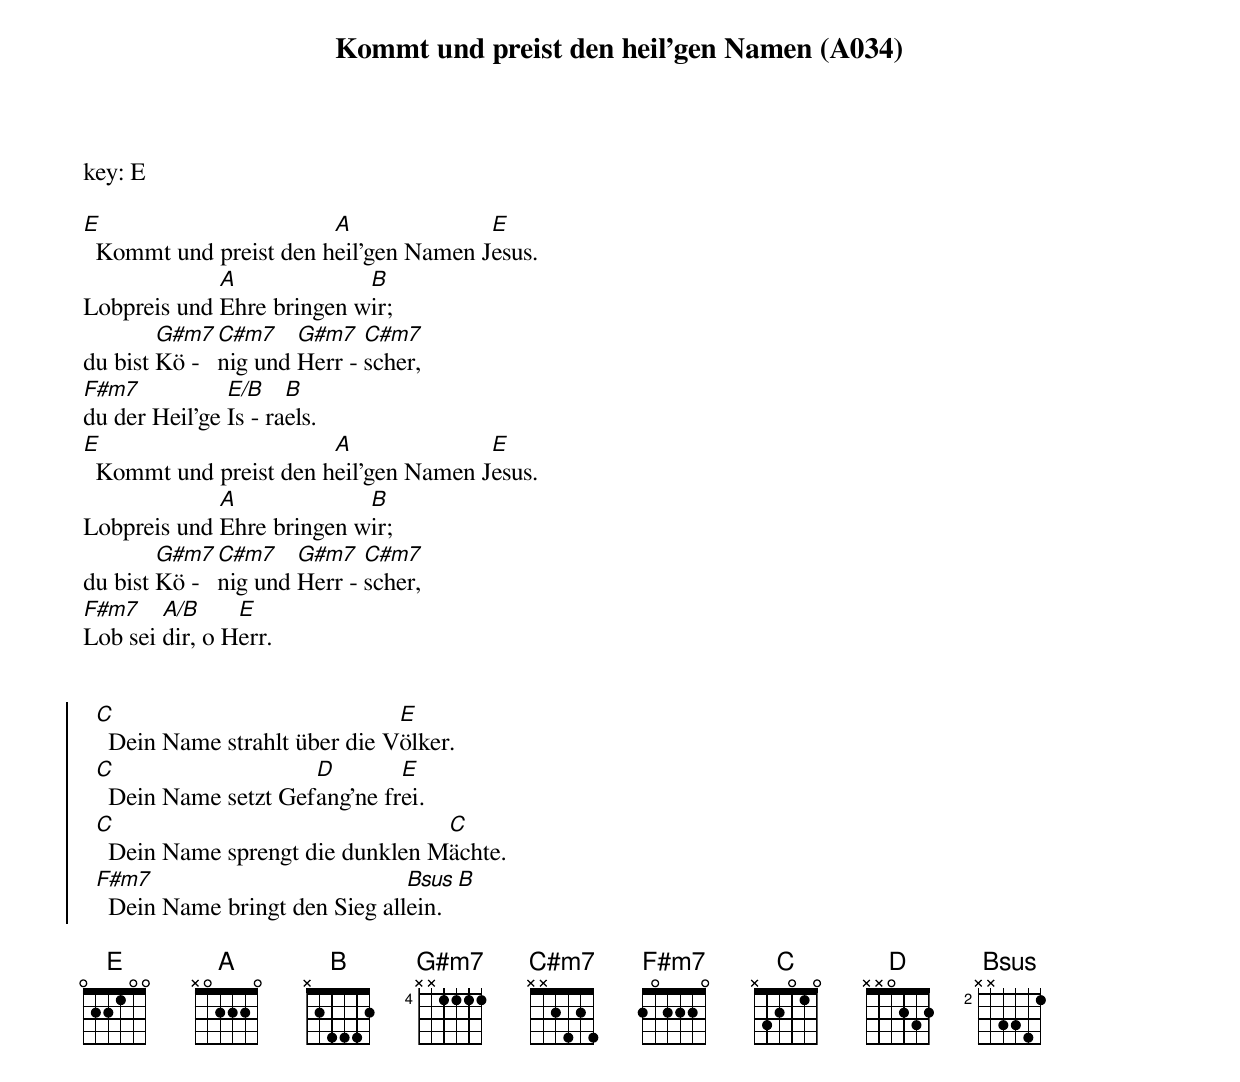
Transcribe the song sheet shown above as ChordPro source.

{title: Kommt und preist den heil'gen Namen (A034)}
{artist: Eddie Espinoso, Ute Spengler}
key: E

[E]  Kommt und preist den h[A]eil'gen Namen J[E]esus.
Lobpreis und [A]Ehre bringen w[B]ir;
du bist [G#m7]Kö - [C#m7]nig und [G#m7]Herr - [C#m7]scher,
[F#m7]du der Heil'ge [E/B]Is - ra[B]els.
[E]  Kommt und preist den h[A]eil'gen Namen J[E]esus.
Lobpreis und [A]Ehre bringen w[B]ir;
du bist [G#m7]Kö - [C#m7]nig und [G#m7]Herr - [C#m7]scher,
[F#m7]Lob sei [A/B]dir, o H[E]err.


{soc}
  [C]  Dein Name strahlt über die V[E]ölker.
  [C]  Dein Name setzt Gef[D]ang'ne fr[E]ei.
  [C]  Dein Name sprengt die dunklen M[C]ächte.
  [F#m7]  Dein Name bringt den Sieg all[Bsus]ein. [B]
 {eoc}

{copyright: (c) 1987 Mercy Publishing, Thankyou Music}
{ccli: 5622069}
